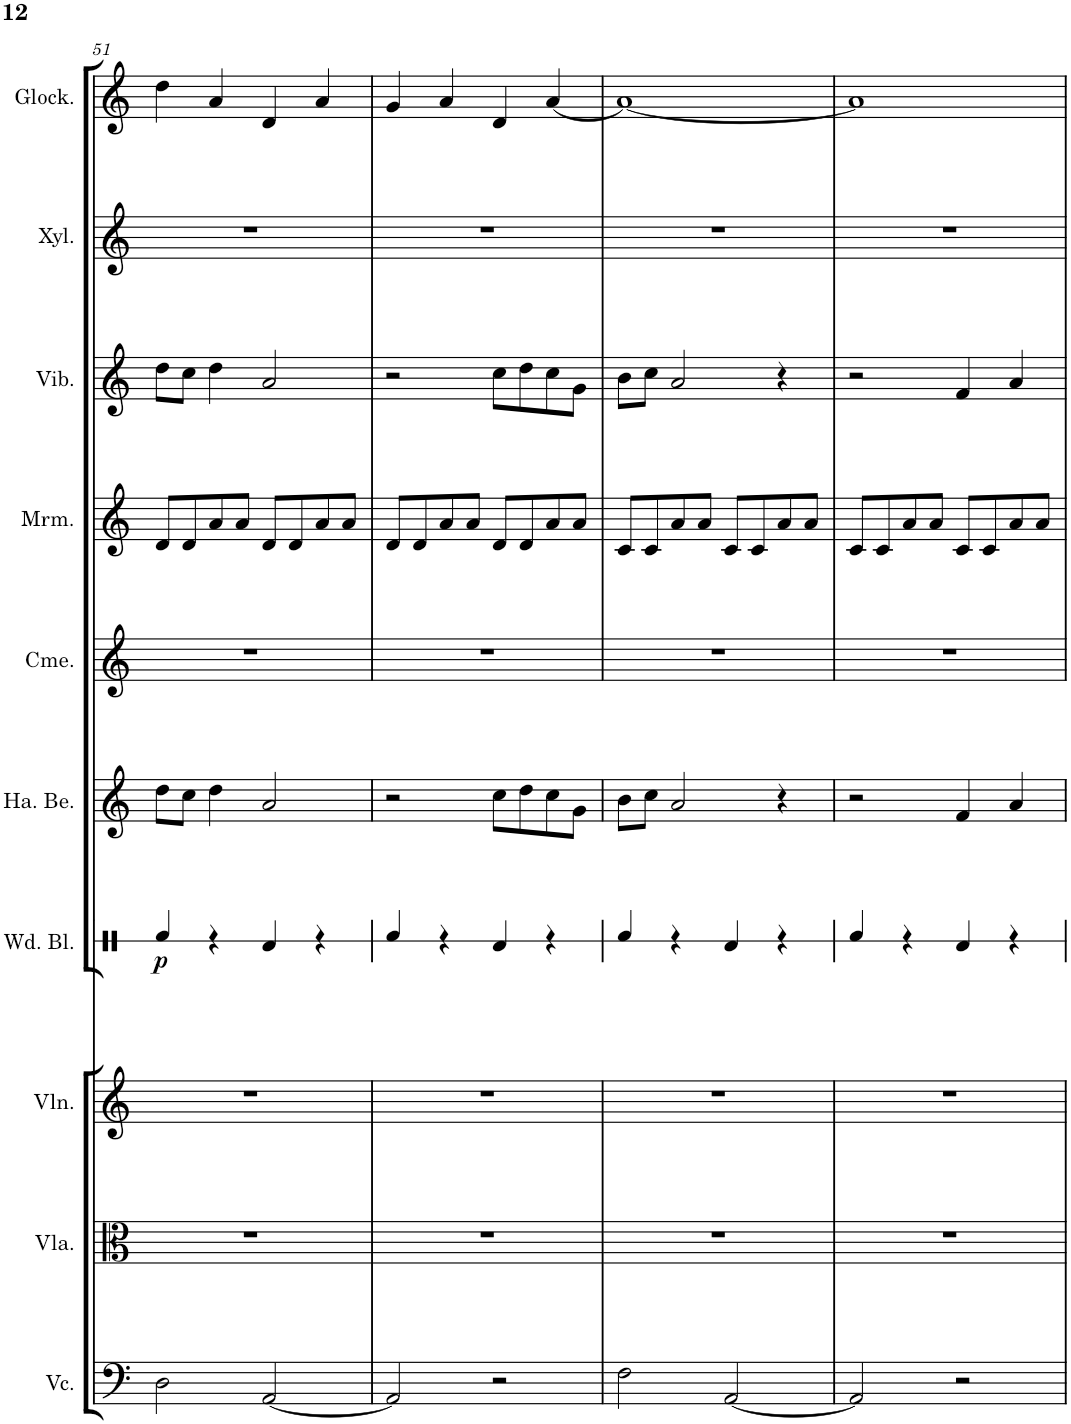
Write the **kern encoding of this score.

**kern	**kern	**kern	**kern	**dynam	**kern	**kern	**kern	**kern	**kern	**kern
*part10	*part9	*part8	*part7	*part7	*part6	*part5	*part4	*part3	*part2	*part1
*staff10	*staff9	*staff8	*staff7	*staff7	*staff6	*staff5	*staff4	*staff3	*staff2	*staff1
*I"大提琴	*I"中提琴	*I"小提琴	*I"盒棒	*	*I"手摇铃	*I"管钟	*I"马林巴琴	*I"颤音琴	*I"木琴	*I"钟琴
!!LO:PB:g=z
*clefF4	*clefC3	*clefG2	*clefX	*	*clefG2	*clefG2	*clefG2	*clefG2	*clefG2	*clefG2
*	*	*	*	*	*Trd-7c-12	*	*	*	*Trd-7c-12	*Trd-14c-24
*k[]	*k[]	*k[]	*k[]	*	*k[]	*k[]	*k[]	*k[]	*k[]	*k[]
*M4/4	*M4/4	*M4/4	*M4/4	*	*M4/4	*M4/4	*M4/4	*M4/4	*M4/4	*M4/4
=51	=51	=51	=51	=51	=51	=51	=51	=51	=51	=51
!	!	!	!	!LO:DY:b	!	!	!	!	!	!
2D\	1r	1r	4Rf/	p	8dd\L	1r	8d/L	8dd\L	1r	4dd\
.	.	.	.	.	8cc\J	.	8d/	8cc\J	.	.
.	.	.	4r	.	4dd\	.	8a/	4dd\	.	4a/
.	.	.	.	.	.	.	8a/J	.	.	.
[2AA/	.	.	4Rd/	.	2a/	.	8d/L	2a/	.	4d/
.	.	.	.	.	.	.	8d/	.	.	.
.	.	.	4r	.	.	.	8a/	.	.	4a/
.	.	.	.	.	.	.	8a/J	.	.	.
=52	=52	=52	=52	=52	=52	=52	=52	=52	=52	=52
2AA/]	1r	1r	4Rf/	.	2r	1r	8d/L	2r	1r	4g/
.	.	.	.	.	.	.	8d/	.	.	.
.	.	.	4r	.	.	.	8a/	.	.	4a/
.	.	.	.	.	.	.	8a/J	.	.	.
2r	.	.	4Rd/	.	8cc\L	.	8d/L	8cc\L	.	4d/
.	.	.	.	.	8dd\	.	8d/	8dd\	.	.
.	.	.	4r	.	8cc\	.	8a/	8cc\	.	[4a/
.	.	.	.	.	8g\J	.	8a/J	8g\J	.	.
=53	=53	=53	=53	=53	=53	=53	=53	=53	=53	=53
2F\	1r	1r	4Rf/	.	8b\L	1r	8c/L	8b\L	1r	1a_
.	.	.	.	.	8cc\J	.	8c/	8cc\J	.	.
.	.	.	4r	.	2a/	.	8a/	2a/	.	.
.	.	.	.	.	.	.	8a/J	.	.	.
[2AA/	.	.	4Rd/	.	.	.	8c/L	.	.	.
.	.	.	.	.	.	.	8c/	.	.	.
.	.	.	4r	.	4r	.	8a/	4r	.	.
.	.	.	.	.	.	.	8a/J	.	.	.
=54	=54	=54	=54	=54	=54	=54	=54	=54	=54	=54
2AA/]	1r	1r	4Rf/	.	2r	1r	8c/L	2r	1r	1a]
.	.	.	.	.	.	.	8c/	.	.	.
.	.	.	4r	.	.	.	8a/	.	.	.
.	.	.	.	.	.	.	8a/J	.	.	.
2r	.	.	4Rd/	.	4f/	.	8c/L	4f/	.	.
.	.	.	.	.	.	.	8c/	.	.	.
.	.	.	4r	.	4a/	.	8a/	4a/	.	.
.	.	.	.	.	.	.	8a/J	.	.	.
=	=	=	=	=	=	=	=	=	=	=
*-	*-	*-	*-	*-	*-	*-	*-	*-	*-	*-
